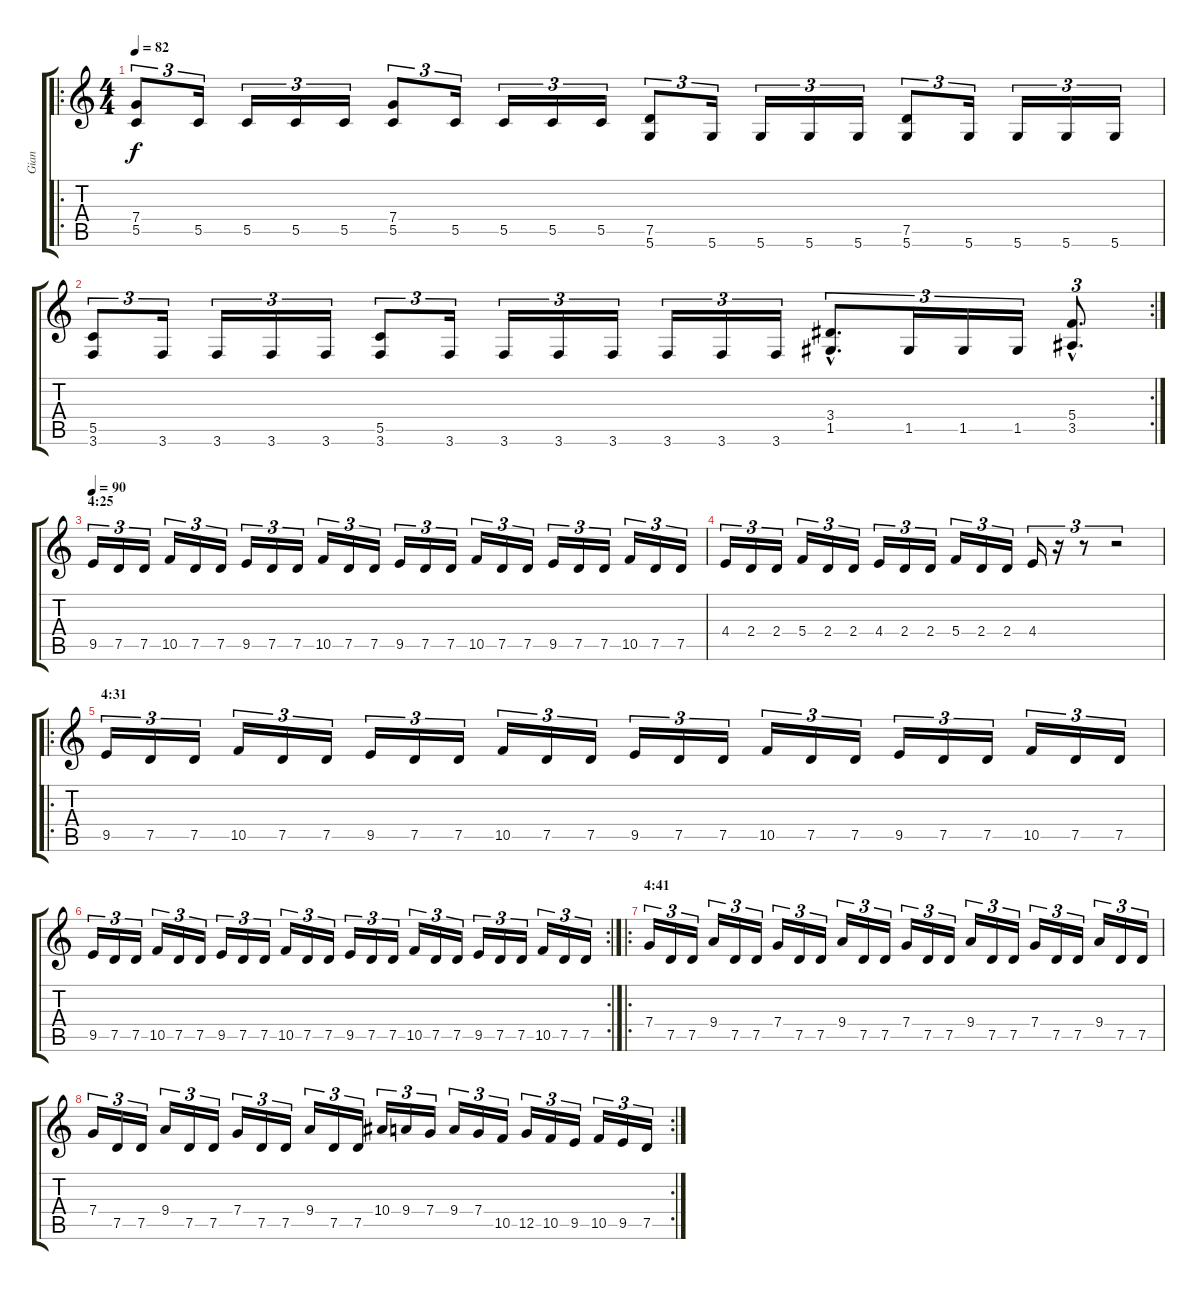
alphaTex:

\track ("Gian" "Gian") {instrument distortionguitar}
\staff {score tabs}
\tuning (D4 A3 F3 C3 G2 D2) {hide}
\ro
\ts (4 4)
\tempo 82
\clef g2
\ks c
(7.4 5.5).8{tu (3 2) dy f} 5.5.16{tu (3 2)} 5.5.16{tu (3 2)} 5.5.16{tu (3 2)} 5.5.16{tu (3 2)} (7.4 5.5).8{tu (3 2)} 5.5.16{tu (3 2)} 5.5.16{tu (3 2)} 5.5.16{tu (3 2)} 5.5.16{tu (3 2)} (7.5 5.6).8{tu (3 2)} 5.6.16{tu (3 2)} 5.6.16{tu (3 2)} 5.6.16{tu (3 2)} 5.6.16{tu (3 2)} (7.5 5.6).8{tu (3 2)} 5.6.16{tu (3 2)} 5.6.16{tu (3 2)} 5.6.16{tu (3 2)} 5.6.16{tu (3 2)} |
\rc 2
(5.5 3.6).8{tu (3 2)} 3.6.16{tu (3 2)} 3.6.16{tu (3 2)} 3.6.16{tu (3 2)} 3.6.16{tu (3 2)} (5.5 3.6).8{tu (3 2)} 3.6.16{tu (3 2)} 3.6.16{tu (3 2)} 3.6.16{tu (3 2)} 3.6.16{tu (3 2)} 3.6.16{tu (3 2)} 3.6.16{tu (3 2)} 3.6.16{tu (3 2)} (3.4{hac} 1.5{hac}).8{d tu (3 2)} 1.5.16{tu (3 2)} 1.5.16{tu (3 2)} 1.5.16{tu (3 2)} (5.4{hac} 3.5{hac}).8{d tu (3 2)} |
\section ("" "4:25")
\tempo 90
9.5.16{tu (3 2)} 7.5.16{tu (3 2)} 7.5.16{tu (3 2)} 10.5.16{tu (3 2)} 7.5.16{tu (3 2)} 7.5.16{tu (3 2)} 9.5.16{tu (3 2)} 7.5.16{tu (3 2)} 7.5.16{tu (3 2)} 10.5.16{tu (3 2)} 7.5.16{tu (3 2)} 7.5.16{tu (3 2)} 9.5.16{tu (3 2)} 7.5.16{tu (3 2)} 7.5.16{tu (3 2)} 10.5.16{tu (3 2)} 7.5.16{tu (3 2)} 7.5.16{tu (3 2)} 9.5.16{tu (3 2)} 7.5.16{tu (3 2)} 7.5.16{tu (3 2)} 10.5.16{tu (3 2)} 7.5.16{tu (3 2)} 7.5.16{tu (3 2)} |
4.4.16{tu (3 2)} 2.4.16{tu (3 2)} 2.4.16{tu (3 2)} 5.4.16{tu (3 2)} 2.4.16{tu (3 2)} 2.4.16{tu (3 2)} 4.4.16{tu (3 2)} 2.4.16{tu (3 2)} 2.4.16{tu (3 2)} 5.4.16{tu (3 2)} 2.4.16{tu (3 2)} 2.4.16{tu (3 2)} 4.4.16{tu (3 2)} r.16{tu (3 2)} r.8{tu (3 2)} r.2{tu (3 2)} |
\ro
\section ("" "4:31")
9.5.16{tu (3 2)} 7.5.16{tu (3 2)} 7.5.16{tu (3 2)} 10.5.16{tu (3 2)} 7.5.16{tu (3 2)} 7.5.16{tu (3 2)} 9.5.16{tu (3 2)} 7.5.16{tu (3 2)} 7.5.16{tu (3 2)} 10.5.16{tu (3 2)} 7.5.16{tu (3 2)} 7.5.16{tu (3 2)} 9.5.16{tu (3 2)} 7.5.16{tu (3 2)} 7.5.16{tu (3 2)} 10.5.16{tu (3 2)} 7.5.16{tu (3 2)} 7.5.16{tu (3 2)} 9.5.16{tu (3 2)} 7.5.16{tu (3 2)} 7.5.16{tu (3 2)} 10.5.16{tu (3 2)} 7.5.16{tu (3 2)} 7.5.16{tu (3 2)} |
\rc 2
9.5.16{tu (3 2)} 7.5.16{tu (3 2)} 7.5.16{tu (3 2)} 10.5.16{tu (3 2)} 7.5.16{tu (3 2)} 7.5.16{tu (3 2)} 9.5.16{tu (3 2)} 7.5.16{tu (3 2)} 7.5.16{tu (3 2)} 10.5.16{tu (3 2)} 7.5.16{tu (3 2)} 7.5.16{tu (3 2)} 9.5.16{tu (3 2)} 7.5.16{tu (3 2)} 7.5.16{tu (3 2)} 10.5.16{tu (3 2)} 7.5.16{tu (3 2)} 7.5.16{tu (3 2)} 9.5.16{tu (3 2)} 7.5.16{tu (3 2)} 7.5.16{tu (3 2)} 10.5.16{tu (3 2)} 7.5.16{tu (3 2)} 7.5.16{tu (3 2)} |
\ro
\section ("" "4:41")
7.4.16{tu (3 2)} 7.5.16{tu (3 2)} 7.5.16{tu (3 2)} 9.4.16{tu (3 2)} 7.5.16{tu (3 2)} 7.5.16{tu (3 2)} 7.4.16{tu (3 2)} 7.5.16{tu (3 2)} 7.5.16{tu (3 2)} 9.4.16{tu (3 2)} 7.5.16{tu (3 2)} 7.5.16{tu (3 2)} 7.4.16{tu (3 2)} 7.5.16{tu (3 2)} 7.5.16{tu (3 2)} 9.4.16{tu (3 2)} 7.5.16{tu (3 2)} 7.5.16{tu (3 2)} 7.4.16{tu (3 2)} 7.5.16{tu (3 2)} 7.5.16{tu (3 2)} 9.4.16{tu (3 2)} 7.5.16{tu (3 2)} 7.5.16{tu (3 2)} |
\rc 2
7.4.16{tu (3 2)} 7.5.16{tu (3 2)} 7.5.16{tu (3 2)} 9.4.16{tu (3 2)} 7.5.16{tu (3 2)} 7.5.16{tu (3 2)} 7.4.16{tu (3 2)} 7.5.16{tu (3 2)} 7.5.16{tu (3 2)} 9.4.16{tu (3 2)} 7.5.16{tu (3 2)} 7.5.16{tu (3 2)} 10.4.16{tu (3 2)} 9.4.16{tu (3 2)} 7.4.16{tu (3 2)} 9.4.16{tu (3 2)} 7.4.16{tu (3 2)} 10.5.16{tu (3 2)} 12.5.16{tu (3 2)} 10.5.16{tu (3 2)} 9.5.16{tu (3 2)} 10.5.16{tu (3 2)} 9.5.16{tu (3 2)} 7.5.16{tu (3 2)}
